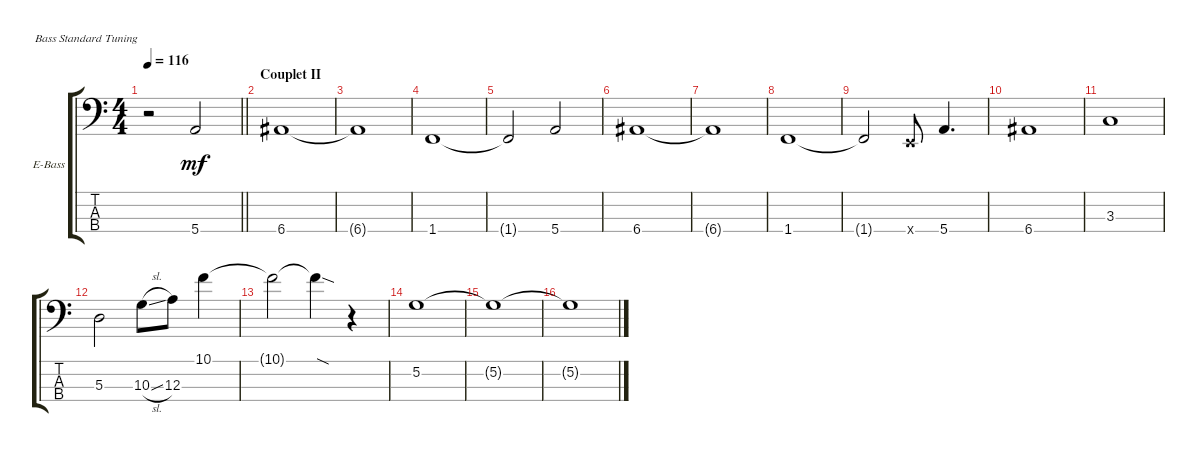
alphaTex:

\bracketExtendMode groupsimilarinstruments
\firstSystemTrackNameOrientation horizontal
\otherSystemsTrackNameOrientation horizontal
\track ("Roger Waters" "E-Bass") {multiBarRest instrument electricbassfinger}
\staff {score tabs}
\tuning (G2 D2 A1 E1)
\ts (4 4)
\tempo 116
\clef f4
\barLineRight lightlight
\ks c
r.2{dy mf} 5.4.2 |
\section ("" "Couplet II")
6.4.1 |
6.4{t}.1 |
1.4.1 |
1.4{t}.2 5.4.2 |
6.4.1 |
6.4{t}.1 |
1.4.1 |
1.4{t}.2 0.4{x}.8 5.4.4{d} |
6.4.1 |
3.3.1 |
5.3.2 10.3{sl}.8 12.3.8 10.1.4 |
10.1{t}.2 10.1{sod t}.4 r.4 |
5.2.1 |
5.2{t}.1 |
5.2{t}.1
